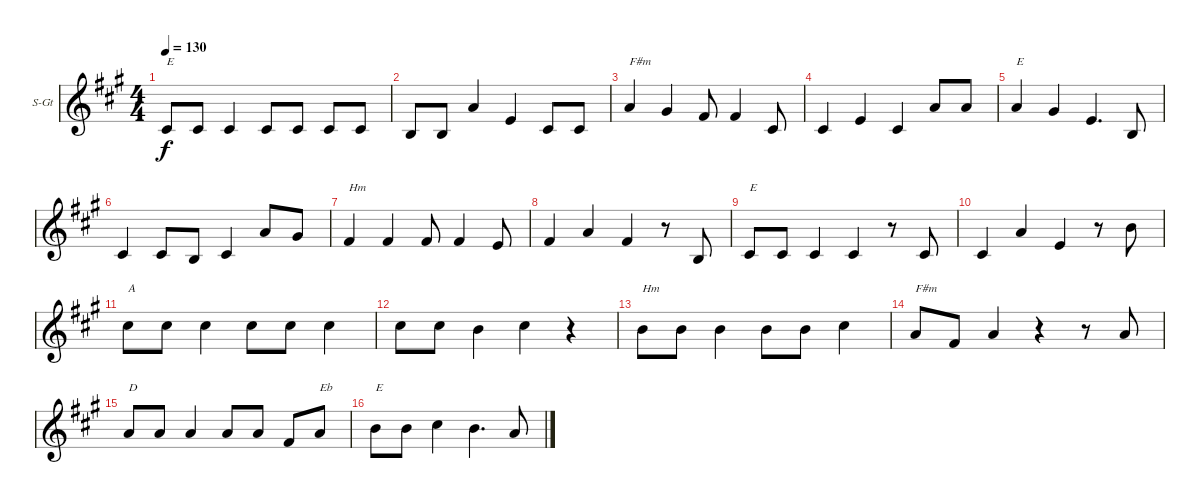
\bracketExtendMode groupsimilarinstruments
\firstSystemTrackNameOrientation horizontal
\otherSystemsTrackNameOrientation horizontal
\track ("VOCAL" "S-Gt") {instrument accordion}
\staff {score}
\tuning (E4 B3 G3 D3 A2 E2)
\displaytranspose 12
\ts (4 4)
\tempo 130
\clef g2
\ks f#minor
4.5.8{txt "E" dy f} 4.5.8 4.5.4 4.5.8 4.5.8 4.5.8 4.5.8 |
2.5.8 2.5.8 2.3.4 2.4.4 4.5.8 4.5.8 |
2.3.4{txt "F#m"} 1.3.4 4.4.8 4.4.4 4.5.8 |
4.5.4 2.4.4 4.5.4 2.3.8 2.3.8 |
2.3.4{txt "E"} 1.3.4 2.4.4{d} 2.5.8 |
4.5.4 4.5.8 2.5.8 4.5.4 2.3.8 1.3.8 |
4.4.4{txt "Hm"} 4.4.4 4.4.8 4.4.4 2.4.8 |
4.4.4 2.3.4 4.4.4 r.8 2.5.8 |
4.5.8{txt "E"} 4.5.8 4.5.4 4.5.4 r.8 4.5.8 |
4.5.4 2.3.4 2.4.4 r.8 0.2.8 |
2.2.8{txt "A"} 2.2.8 2.2.4 2.2.8 2.2.8 2.2.4 |
2.2.8 2.2.8 0.2.4 2.2.4 r.4 |
0.2.8{txt "Hm"} 0.2.8 0.2.4 0.2.8 0.2.8 2.2.4 |
2.3.8{txt "F#m"} 4.4.8 2.3.4 r.4 r.8 2.3.8 |
2.3.8{txt "D"} 2.3.8 2.3.4 2.3.8 2.3.8 4.4.8 2.3.8{txt "Eb"} |
0.2.8{txt "E"} 0.2.8 2.2.4 0.2.4{d} 2.3.8
